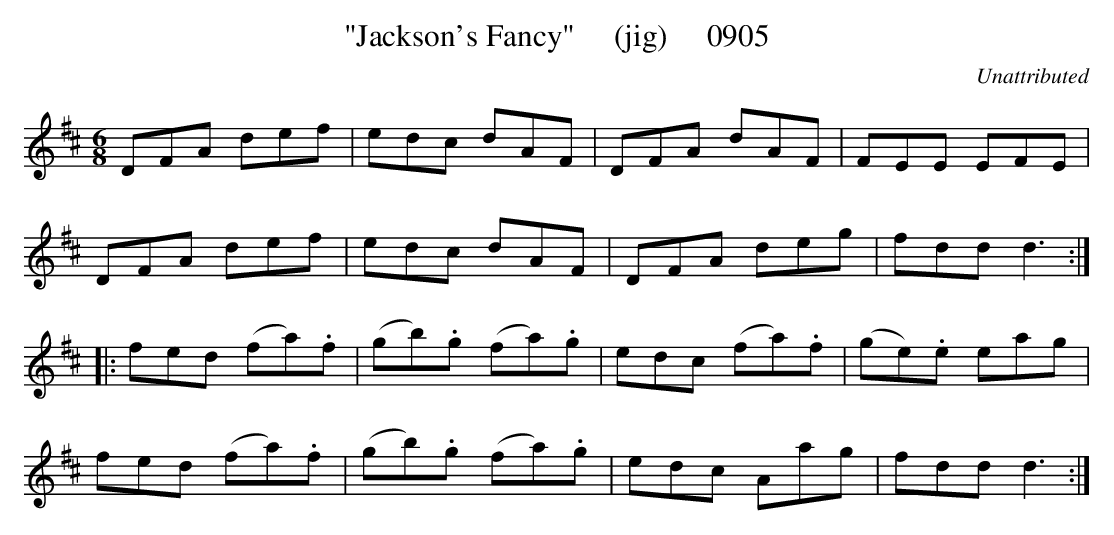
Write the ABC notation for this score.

X:1
T:"Jackson's Fancy"     (jig)     0905
C:Unattributed
BRENNAN June 2003 (HTTP://WWW.SOSYOURMOM.COM)
M:6/8
L:1/8
K:D
DFA def|edc dAF|DFA dAF|FEE EFE|
DFA def|edc dAF|DFA deg|fdd d3:|
|:fed (fa).f|(gb).g (fa).g|edc (fa).f|(ge).e eag|
fed (fa).f|(gb).g (fa).g|edc Aag|fdd d3:|
